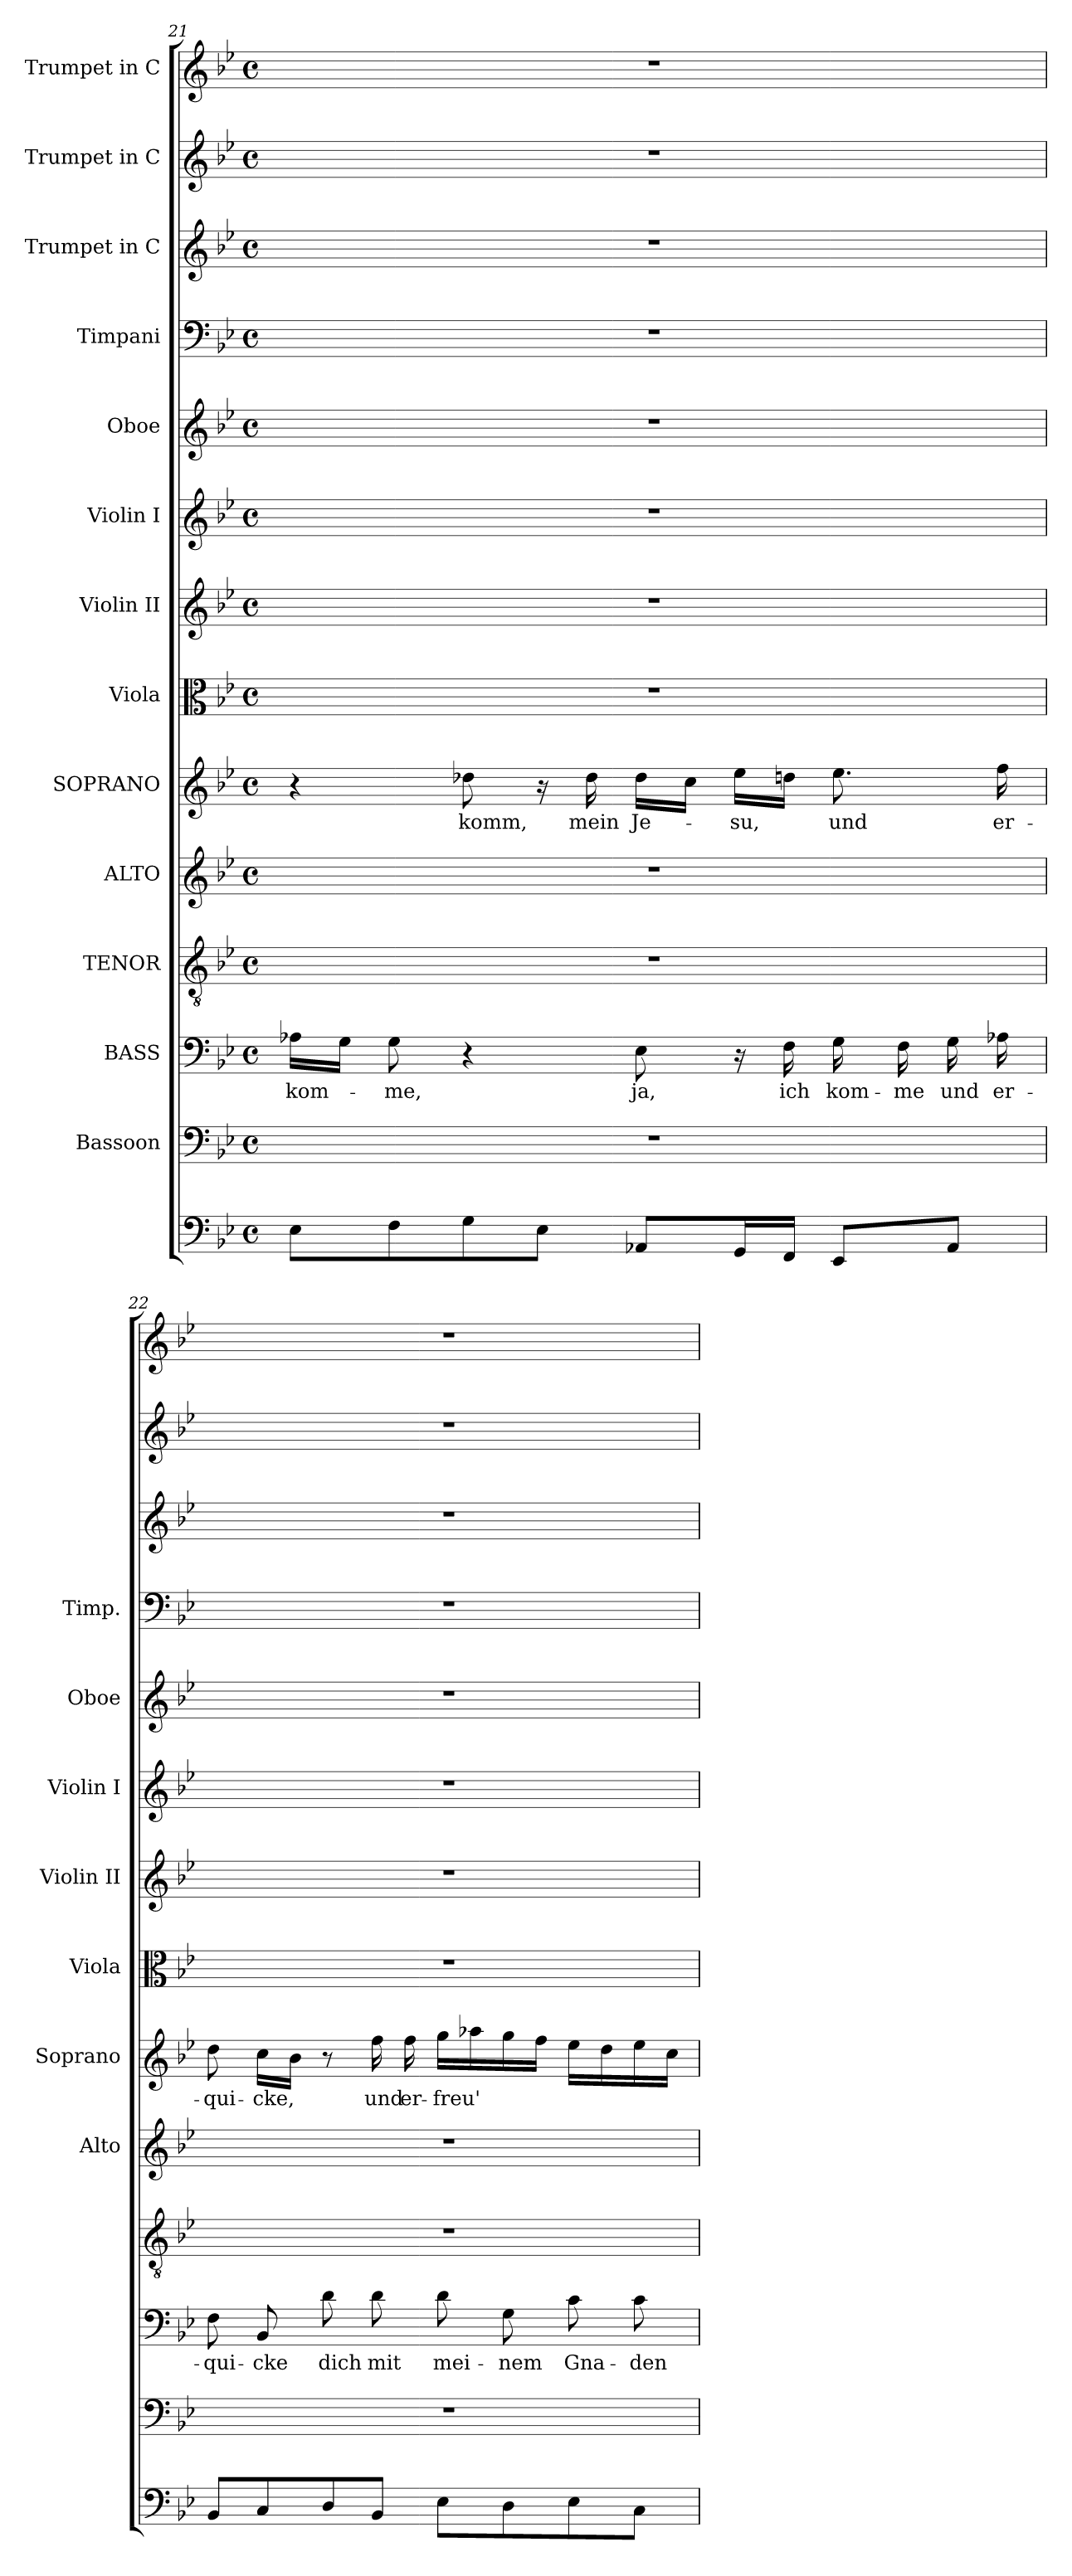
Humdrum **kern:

**kern	**kern	**kern	**text	**kern	**kern	**kern	**text	**kern	**kern	**kern	**kern	**kern	**kern	**kern	**kern
*part14	*part13	*part12	*part12	*part11	*part10	*part9	*part9	*part8	*part7	*part6	*part5	*part4	*part3	*part2	*part1
*staff14	*staff13	*staff12	*staff12	*staff11	*staff10	*staff9	*staff9	*staff8	*staff7	*staff6	*staff5	*staff4	*staff3	*staff2	*staff1
*	*I"Bassoon	*I"BASS	*	*I"TENOR	*I"ALTO	*I"SOPRANO	*	*I"Viola	*I"Violin II	*I"Violin I	*I"Oboe	*I"Timpani	*I"Trumpet in C	*I"Trumpet in C	*I"Trumpet in C
*	*	*	*	*	*I'Alto	*I'Soprano	*	*I'Viola	*I'Violin II	*I'Violin I	*I'Oboe	*I'Timp.	*	*	*
*clefF4	*clefF4	*clefF4	*	*clefGv2	*clefG2	*clefG2	*	*clefC3	*clefG2	*clefG2	*clefG2	*clefF4	*clefG2	*clefG2	*clefG2
*	*	*	*	*ITrd7c12	*	*	*	*	*	*	*	*	*	*	*
*k[b-e-]	*k[b-e-]	*k[b-e-]	*	*k[b-e-]	*k[b-e-]	*k[b-e-]	*	*k[b-e-]	*k[b-e-]	*k[b-e-]	*k[b-e-]	*k[b-e-]	*k[b-e-]	*k[b-e-]	*k[b-e-]
*B-:	*B-:	*B-:	*	*B-:	*B-:	*B-:	*	*B-:	*B-:	*B-:	*B-:	*B-:	*B-:	*B-:	*B-:
*M4/4	*M4/4	*M4/4	*	*M4/4	*M4/4	*M4/4	*	*M4/4	*M4/4	*M4/4	*M4/4	*M4/4	*M4/4	*M4/4	*M4/4
*met(c)	*met(c)	*met(c)	*	*met(c)	*met(c)	*met(c)	*	*met(c)	*met(c)	*met(c)	*met(c)	*met(c)	*met(c)	*met(c)	*met(c)
=21	=21	=21	=21	=21	=21	=21	=21	=21	=21	=21	=21	=21	=21	=21	=21
!	!	!	!LO:LY:b:color=#000000	!	!	!	!	!	!	!	!	!	!	!	!
8E-i\L	1r	16A-Xi\LL	kom-	1r	1r	4r	.	1r	1r	1r	1r	1r	1r	1r	1r
.	.	16Gi\JJ	.	.	.	.	.	.	.	.	.	.	.	.	.
!	!	!	!LO:LY:b:color=#000000	!	!	!	!	!	!	!	!	!	!	!	!
8Fi\	.	8Gi\	-me,	.	.	.	.	.	.	.	.	.	.	.	.
!	!	!	!	!	!	!	!LO:LY:b:color=#000000	!	!	!	!	!	!	!	!
8Gi\	.	4r	.	.	.	8dd-Xi\	komm,	.	.	.	.	.	.	.	.
8E-i\J	.	.	.	.	.	16r	.	.	.	.	.	.	.	.	.
!	!	!	!	!	!	!	!LO:LY:b:color=#000000	!	!	!	!	!	!	!	!
.	.	.	.	.	.	16dd-i\	mein	.	.	.	.	.	.	.	.
!	!	!	!LO:LY:b:color=#000000	!	!	!	!	!	!	!	!	!	!	!	!
!	!	!	!	!	!	!	!LO:LY:b:color=#000000	!	!	!	!	!	!	!	!
8AA-Xi/L	.	8E-i\	ja,	.	.	16dd-i\LL	Je-	.	.	.	.	.	.	.	.
.	.	.	.	.	.	16cci\JJ	.	.	.	.	.	.	.	.	.
!	!	!	!	!	!	!	!LO:LY:b:color=#000000	!	!	!	!	!	!	!	!
16GGi/L	.	16r	.	.	.	16ee-i\LL	-su,	.	.	.	.	.	.	.	.
!	!	!	!LO:LY:b:color=#000000	!	!	!	!	!	!	!	!	!	!	!	!
16FFi/JJ	.	16Fi\	ich	.	.	16ddni\JJ	.	.	.	.	.	.	.	.	.
!	!	!	!LO:LY:b:color=#000000	!	!	!	!	!	!	!	!	!	!	!	!
!	!	!	!	!	!	!	!LO:LY:b:color=#000000	!	!	!	!	!	!	!	!
8EE-i/L	.	16Gi\	kom-	.	.	8.ee-i\	und	.	.	.	.	.	.	.	.
!	!	!	!LO:LY:b:color=#000000	!	!	!	!	!	!	!	!	!	!	!	!
.	.	16Fi\	-me	.	.	.	.	.	.	.	.	.	.	.	.
!	!	!	!LO:LY:b:color=#000000	!	!	!	!	!	!	!	!	!	!	!	!
8AA-i/J	.	16Gi\	und	.	.	.	.	.	.	.	.	.	.	.	.
!	!	!	!LO:LY:b:color=#000000	!	!	!	!	!	!	!	!	!	!	!	!
!	!	!	!	!	!	!	!LO:LY:b:color=#000000	!	!	!	!	!	!	!	!
.	.	16A-Xi\	er-	.	.	16ffi\	er-	.	.	.	.	.	.	.	.
=22	=22	=22	=22	=22	=22	=22	=22	=22	=22	=22	=22	=22	=22	=22	=22
!	!	!	!LO:LY:b:color=#000000	!	!	!	!	!	!	!	!	!	!	!	!
!	!	!	!	!	!	!	!LO:LY:b:color=#000000	!	!	!	!	!	!	!	!
8BB-i/L	1r	8Fi\	-qui-	1r	1r	8ddi\	-qui-	1r	1r	1r	1r	1r	1r	1r	1r
!	!	!	!LO:LY:b:color=#000000	!	!	!	!	!	!	!	!	!	!	!	!
!	!	!	!	!	!	!	!LO:LY:b:color=#000000	!	!	!	!	!	!	!	!
8Ci/	.	8BB-i/	-cke	.	.	16cci\LL	-cke,	.	.	.	.	.	.	.	.
.	.	.	.	.	.	16b-i\JJ	.	.	.	.	.	.	.	.	.
!	!	!	!LO:LY:b:color=#000000	!	!	!	!	!	!	!	!	!	!	!	!
8Di/	.	8di\	dich	.	.	8r	.	.	.	.	.	.	.	.	.
!	!	!	!LO:LY:b:color=#000000	!	!	!	!	!	!	!	!	!	!	!	!
!	!	!	!	!	!	!	!LO:LY:b:color=#000000	!	!	!	!	!	!	!	!
8BB-i/J	.	8di\	mit	.	.	16ffi\	und	.	.	.	.	.	.	.	.
!	!	!	!	!	!	!	!LO:LY:b:color=#000000	!	!	!	!	!	!	!	!
.	.	.	.	.	.	16ffi\	er-	.	.	.	.	.	.	.	.
!	!	!	!LO:LY:b:color=#000000	!	!	!	!	!	!	!	!	!	!	!	!
!	!	!	!	!	!	!	!LO:LY:b:color=#000000	!	!	!	!	!	!	!	!
8E-i\L	.	8di\	mei-	.	.	16ggi\LL	-freu'	.	.	.	.	.	.	.	.
.	.	.	.	.	.	16aa-Xi\	.	.	.	.	.	.	.	.	.
!	!	!	!LO:LY:b:color=#000000	!	!	!	!	!	!	!	!	!	!	!	!
8Di\	.	8Gi\	-nem	.	.	16ggi\	.	.	.	.	.	.	.	.	.
.	.	.	.	.	.	16ffi\JJ	.	.	.	.	.	.	.	.	.
!	!	!	!LO:LY:b:color=#000000	!	!	!	!	!	!	!	!	!	!	!	!
8E-i\	.	8ci\	Gna-	.	.	16ee-i\LL	.	.	.	.	.	.	.	.	.
.	.	.	.	.	.	16ddi\	.	.	.	.	.	.	.	.	.
!	!	!	!LO:LY:b:color=#000000	!	!	!	!	!	!	!	!	!	!	!	!
8Ci\J	.	8ci\	-den-	.	.	16ee-i\	.	.	.	.	.	.	.	.	.
.	.	.	.	.	.	16cci\JJ	.	.	.	.	.	.	.	.	.
=	=	=	=	=	=	=	=	=	=	=	=	=	=	=	=
*-	*-	*-	*-	*-	*-	*-	*-	*-	*-	*-	*-	*-	*-	*-	*-
